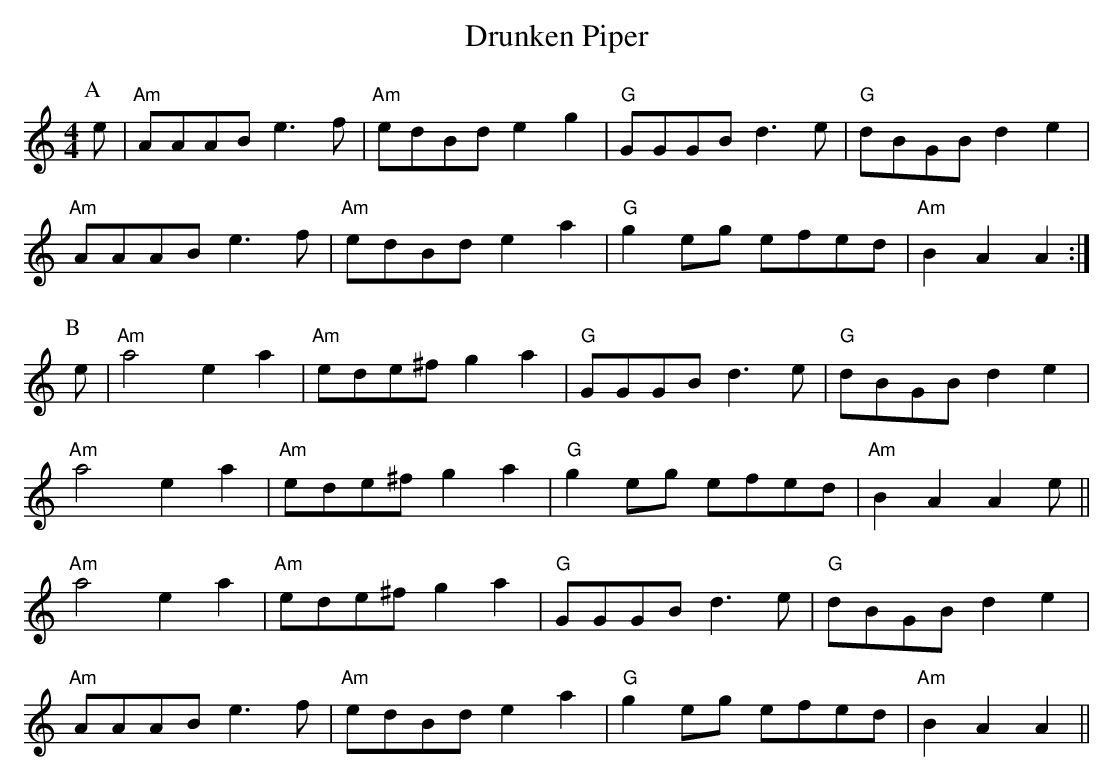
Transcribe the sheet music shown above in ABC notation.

X:1
T:Drunken Piper
M:4/4
L:1/4
K:Am
P:A
e/2|"Am"A/2A/2A/2B/2 e3/2f/2|"Am"e/2d/2B/2d/2 eg|"G"G/2G/2G/2B/2 d3/2e/2|\
"G"d/2B/2G/2B/2 de|
"Am"A/2A/2A/2B/2 e3/2f/2|"Am"e/2d/2B/2d/2 ea|"G"ge/2g/2 e/2f/2e/2d/2|"Am"BA A\
:|
P:B
e/2|"Am"a2 ea|"Am"e/2d/2e/2^f/2 ga|"G"G/2G/2G/2B/2 d3/2e/2|"G"d/2B/2G/2B/2 de|
"Am"a2 ea|"Am"e/2d/2e/2^f/2 ga|"G"ge/2g/2 e/2f/2e/2d/2|"Am"BA Ae/2||
"Am"a2 ea|"Am"e/2d/2e/2^f/2 ga|"G"G/2G/2G/2B/2 d3/2e/2|"G"d/2B/2G/2B/2 de|
"Am"A/2A/2A/2B/2 e3/2f/2|"Am"e/2d/2B/2d/2 ea|"G"ge/2g/2 e/2f/2e/2d/2|"Am"BA A\
||
